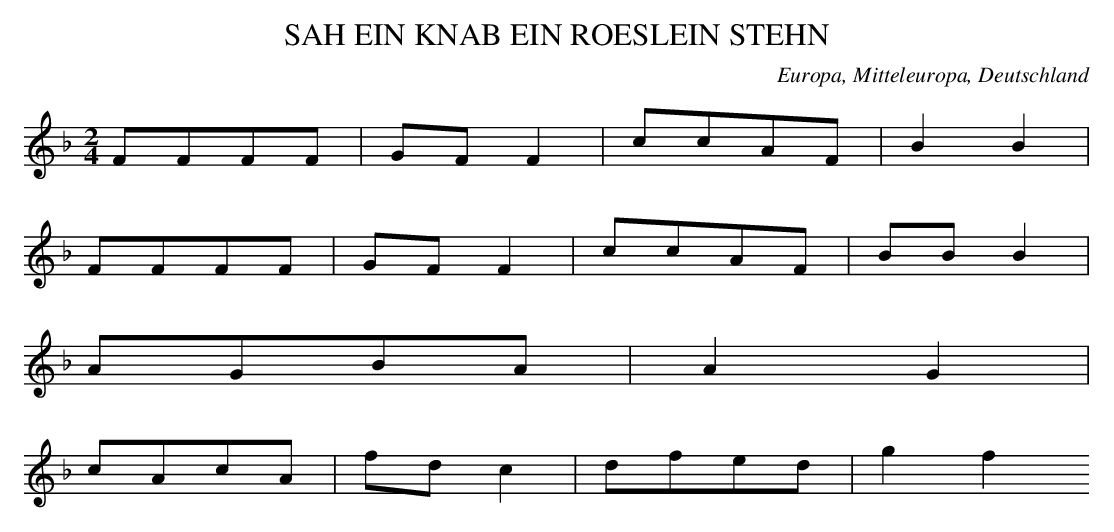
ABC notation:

X:1
T: SAH EIN KNAB EIN ROESLEIN STEHN
O: Europa, Mitteleuropa, Deutschland
M: 2/4
L: 1/8
K: F
FFFF | GFF2 | ccAF | B2B2 |
FFFF | GFF2 | ccAF | BBB2 |
AGBA | A2G2 |
cAcA | fdc2 | dfed | g2f2
